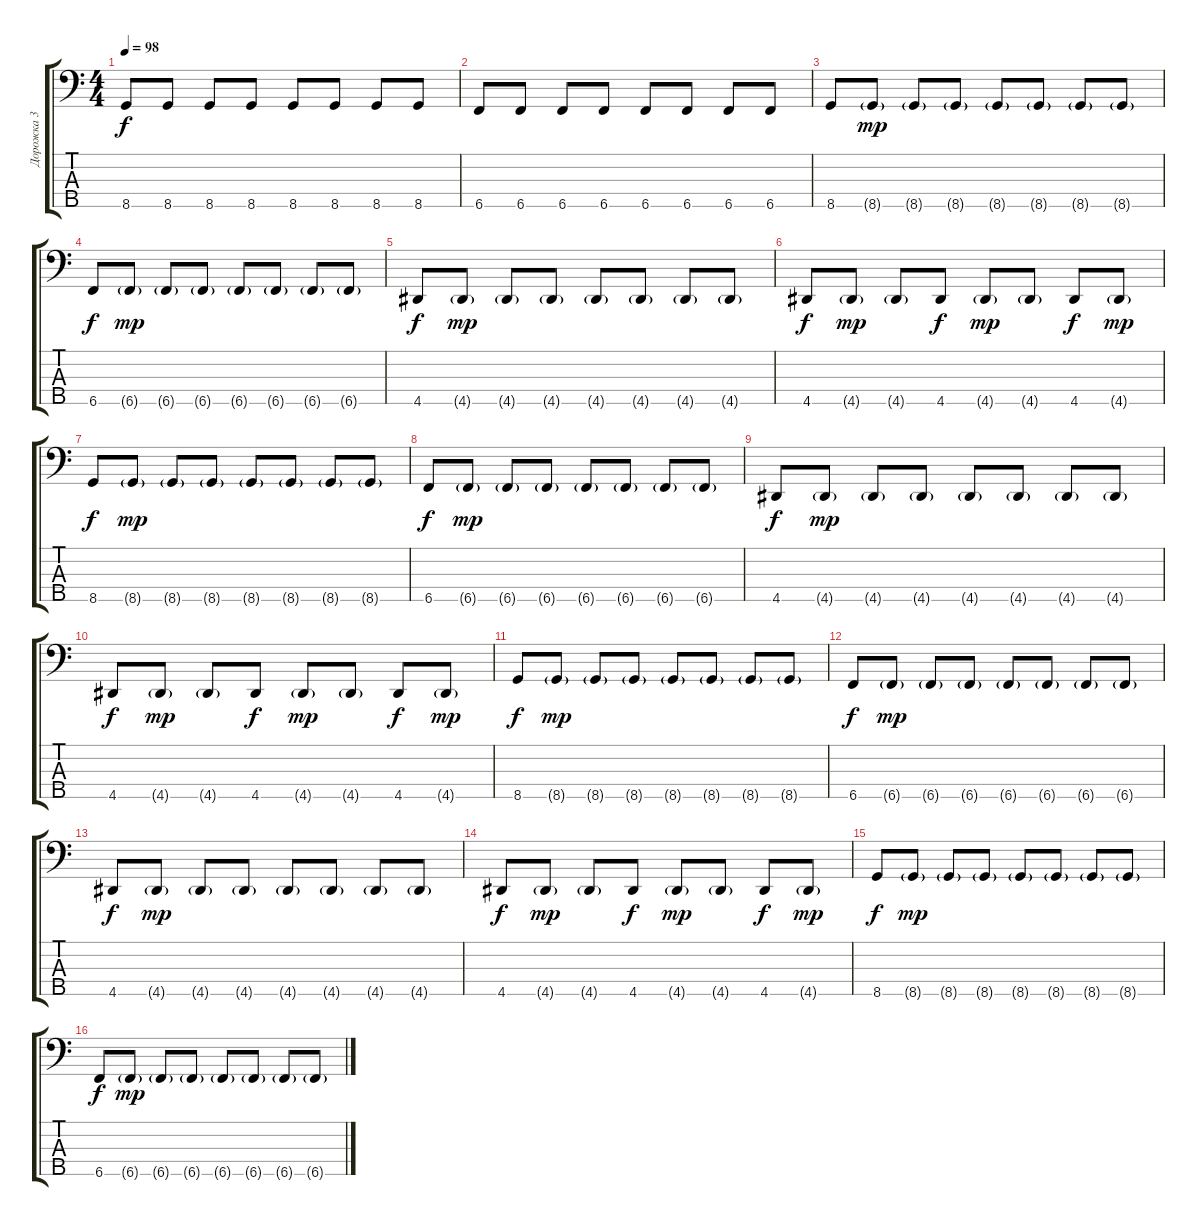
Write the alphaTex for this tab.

\track ("Дорожка 3" "Дорожка 3") {instrument electricbassfinger}
\staff {score tabs}
\tuning (G2 D2 A1 E1 B0) {hide}
\ts (4 4)
\tempo 98
\clef f4
\ks c
8.5.8{dy f} 8.5.8 8.5.8 8.5.8 8.5.8 8.5.8 8.5.8 8.5.8 |
6.5.8 6.5.8 6.5.8 6.5.8 6.5.8 6.5.8 6.5.8 6.5.8 |
8.5.8 8.5{g}.8{dy mp} 8.5{g}.8 8.5{g}.8 8.5{g}.8 8.5{g}.8 8.5{g}.8 8.5{g}.8 |
6.5.8{dy f} 6.5{g}.8{dy mp} 6.5{g}.8 6.5{g}.8 6.5{g}.8 6.5{g}.8 6.5{g}.8 6.5{g}.8 |
4.5.8{dy f} 4.5{g}.8{dy mp} 4.5{g}.8 4.5{g}.8 4.5{g}.8 4.5{g}.8 4.5{g}.8 4.5{g}.8 |
4.5.8{dy f} 4.5{g}.8{dy mp} 4.5{g}.8 4.5.8{dy f} 4.5{g}.8{dy mp} 4.5{g}.8 4.5.8{dy f} 4.5{g}.8{dy mp} |
8.5.8{dy f} 8.5{g}.8{dy mp} 8.5{g}.8 8.5{g}.8 8.5{g}.8 8.5{g}.8 8.5{g}.8 8.5{g}.8 |
6.5.8{dy f} 6.5{g}.8{dy mp} 6.5{g}.8 6.5{g}.8 6.5{g}.8 6.5{g}.8 6.5{g}.8 6.5{g}.8 |
4.5.8{dy f} 4.5{g}.8{dy mp} 4.5{g}.8 4.5{g}.8 4.5{g}.8 4.5{g}.8 4.5{g}.8 4.5{g}.8 |
4.5.8{dy f} 4.5{g}.8{dy mp} 4.5{g}.8 4.5.8{dy f} 4.5{g}.8{dy mp} 4.5{g}.8 4.5.8{dy f} 4.5{g}.8{dy mp} |
8.5.8{dy f} 8.5{g}.8{dy mp} 8.5{g}.8 8.5{g}.8 8.5{g}.8 8.5{g}.8 8.5{g}.8 8.5{g}.8 |
6.5.8{dy f} 6.5{g}.8{dy mp} 6.5{g}.8 6.5{g}.8 6.5{g}.8 6.5{g}.8 6.5{g}.8 6.5{g}.8 |
4.5.8{dy f} 4.5{g}.8{dy mp} 4.5{g}.8 4.5{g}.8 4.5{g}.8 4.5{g}.8 4.5{g}.8 4.5{g}.8 |
4.5.8{dy f} 4.5{g}.8{dy mp} 4.5{g}.8 4.5.8{dy f} 4.5{g}.8{dy mp} 4.5{g}.8 4.5.8{dy f} 4.5{g}.8{dy mp} |
8.5.8{dy f} 8.5{g}.8{dy mp} 8.5{g}.8 8.5{g}.8 8.5{g}.8 8.5{g}.8 8.5{g}.8 8.5{g}.8 |
6.5.8{dy f} 6.5{g}.8{dy mp} 6.5{g}.8 6.5{g}.8 6.5{g}.8 6.5{g}.8 6.5{g}.8 6.5{g}.8
